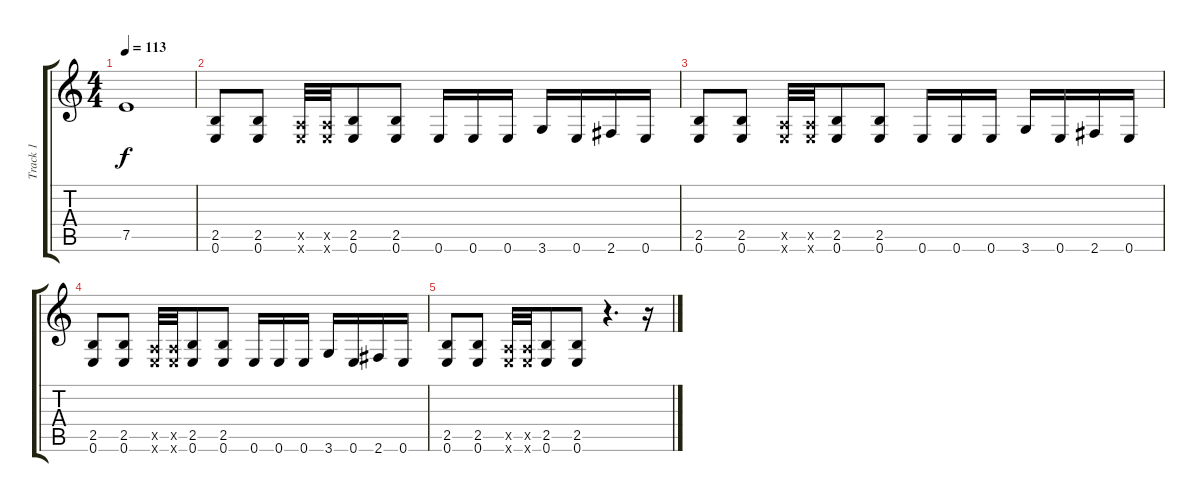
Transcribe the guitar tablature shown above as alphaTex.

\track ("Track 1" "Track 1") {instrument distortionguitar}
\staff {score tabs}
\tuning (E4 B3 G3 D3 A2 E2) {hide}
\ts (4 4)
\tempo 113
\clef g2
\ks c
7.5{t}.1{dy f} |
(2.5 0.6).8 (2.5 0.6).8 (0.5{x} 0.6{x}).32 (0.5{x} 0.6{x}).32 (2.5 0.6).8 (2.5 0.6).8 0.6.16 0.6.16 0.6.16 3.6.16 0.6.16 2.6.16 0.6.16 |
(2.5 0.6).8 (2.5 0.6).8 (0.5{x} 0.6{x}).32 (0.5{x} 0.6{x}).32 (2.5 0.6).8 (2.5 0.6).8 0.6.16 0.6.16 0.6.16 3.6.16 0.6.16 2.6.16 0.6.16 |
(2.5 0.6).8 (2.5 0.6).8 (0.5{x} 0.6{x}).32 (0.5{x} 0.6{x}).32 (2.5 0.6).8 (2.5 0.6).8 0.6.16 0.6.16 0.6.16 3.6.16 0.6.16 2.6.16 0.6.16 |
(2.5 0.6).8 (2.5 0.6).8 (0.5{x} 0.6{x}).32 (0.5{x} 0.6{x}).32 (2.5 0.6).8 (2.5 0.6).8 r.4{d} r.16
